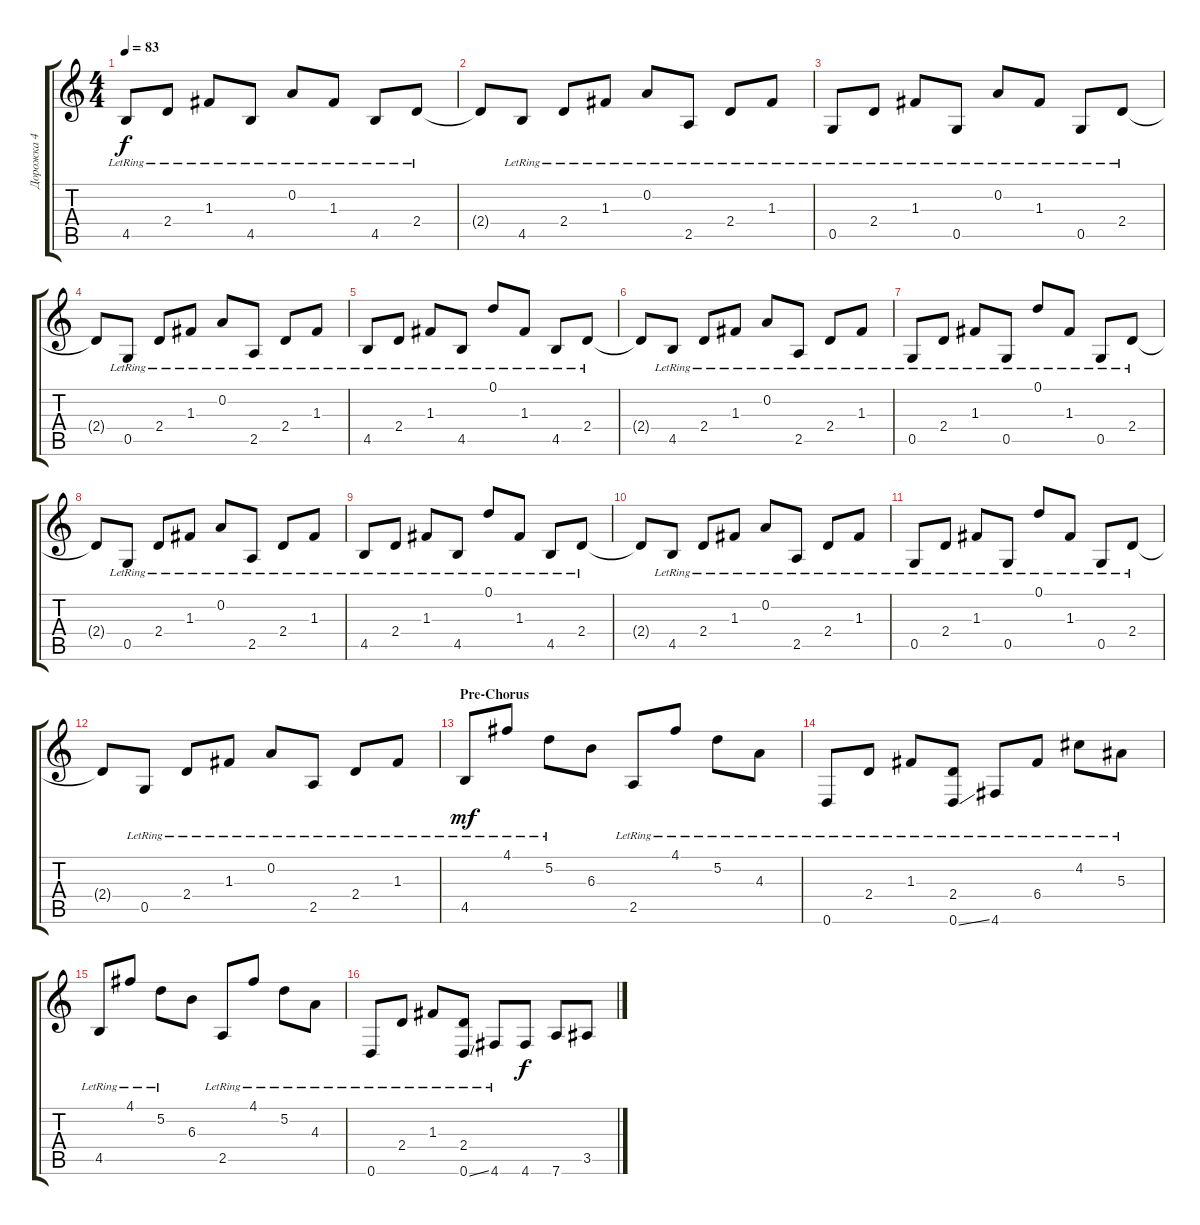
\track ("Дорожка 4" "Дорожка 4") {instrument electricguitarclean}
\staff {score tabs}
\tuning (D4 A3 F3 C3 G2 D2) {hide}
\ts (4 4)
\tempo 83
\clef g2
\ks c
4.5{lr}.8{dy f} 2.4{lr}.8 1.3{lr}.8 4.5{lr}.8 0.2{lr}.8 1.3{lr}.8 4.5{lr}.8 2.4{lr}.8 |
2.4{t}.8 4.5{lr}.8 2.4{lr}.8 1.3{lr}.8 0.2{lr}.8 2.5{lr}.8 2.4{lr}.8 1.3{lr}.8 |
0.5{lr}.8 2.4{lr}.8 1.3{lr}.8 0.5{lr}.8 0.2{lr}.8 1.3{lr}.8 0.5{lr}.8 2.4{lr}.8 |
2.4{t}.8 0.5{lr}.8 2.4{lr}.8 1.3{lr}.8 0.2{lr}.8 2.5{lr}.8 2.4{lr}.8 1.3{lr}.8 |
4.5{lr}.8 2.4{lr}.8 1.3{lr}.8 4.5{lr}.8 0.1{lr}.8 1.3{lr}.8 4.5{lr}.8 2.4{lr}.8 |
2.4{t}.8 4.5{lr}.8 2.4{lr}.8 1.3{lr}.8 0.2{lr}.8 2.5{lr}.8 2.4{lr}.8 1.3{lr}.8 |
0.5{lr}.8 2.4{lr}.8 1.3{lr}.8 0.5{lr}.8 0.1{lr}.8 1.3{lr}.8 0.5{lr}.8 2.4{lr}.8 |
2.4{t}.8 0.5{lr}.8 2.4{lr}.8 1.3{lr}.8 0.2{lr}.8 2.5{lr}.8 2.4{lr}.8 1.3{lr}.8 |
4.5{lr}.8 2.4{lr}.8 1.3{lr}.8 4.5{lr}.8 0.1{lr}.8 1.3{lr}.8 4.5{lr}.8 2.4{lr}.8 |
2.4{t}.8 4.5{lr}.8 2.4{lr}.8 1.3{lr}.8 0.2{lr}.8 2.5{lr}.8 2.4{lr}.8 1.3{lr}.8 |
0.5{lr}.8 2.4{lr}.8 1.3{lr}.8 0.5{lr}.8 0.1{lr}.8 1.3{lr}.8 0.5{lr}.8 2.4{lr}.8 |
2.4{t}.8 0.5{lr}.8 2.4{lr}.8 1.3{lr}.8 0.2{lr}.8 2.5{lr}.8 2.4{lr}.8 1.3{lr}.8 |
\section ("" "Pre-Chorus")
4.5{lr}.8{dy mf} 4.1{lr}.8 5.2{lr}.8 6.3.8 2.5{lr}.8 4.1{lr}.8 5.2{lr}.8 4.3{lr}.8 |
0.6{lr}.8 2.4{lr}.8 1.3{lr}.8 (2.4{lr} 0.6{ss}).8 4.6{lr}.8 6.4{lr}.8 4.2{lr}.8 5.3{lr}.8 |
4.5{lr}.8 4.1{lr}.8 5.2{lr}.8 6.3.8 2.5{lr}.8 4.1{lr}.8 5.2{lr}.8 4.3{lr}.8 |
0.6{lr}.8 2.4{lr}.8 1.3{lr}.8 (2.4{lr} 0.6{ss}).8 4.6{lr}.8 4.6.8{dy f instrument distortionguitar} 7.6.8 3.5.8
